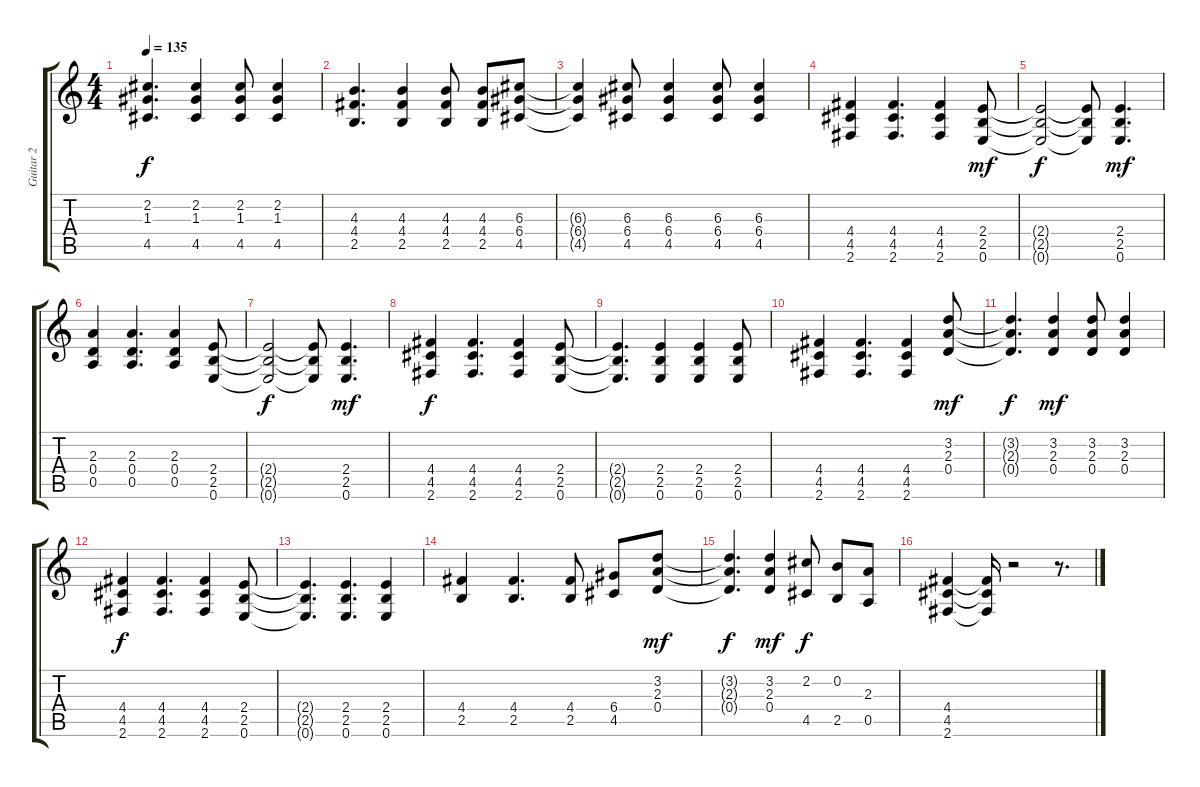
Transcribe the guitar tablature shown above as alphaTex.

\track ("Guitar 2" "Guitar 2") {instrument distortionguitar}
\staff {score tabs}
\tuning (E4 B3 G3 D3 A2 E2) {hide}
\ts (4 4)
\tempo 135
\clef g2
\ks c
(2.2{t} 1.3{t} 4.5{t}).4{d dy f} (2.2 1.3 4.5).4 (2.2 1.3 4.5).8 (2.2 1.3 4.5).4 |
(4.3 4.4 2.5).4{d} (4.3 4.4 2.5).4 (4.3 4.4 2.5).8 (4.3 4.4 2.5).8 (6.3 6.4 4.5).8 |
(6.3{t} 6.4{t} 4.5{t}).4 (6.3 6.4 4.5).8 (6.3 6.4 4.5).4 (6.3 6.4 4.5).8 (6.3 6.4 4.5).4 |
(4.4 4.5 2.6).4 (4.4 4.5 2.6).4{d} (4.4 4.5 2.6).4 (2.4 2.5 0.6).8{dy mf} |
(2.4{t} 2.5{t} 0.6{t}).2{dy f} (2.4{t} 2.5{t} 0.6{t}).8 (2.4 2.5 0.6).4{d dy mf} |
(2.3 0.4 0.5).4 (2.3 0.4 0.5).4{d} (2.3 0.4 0.5).4 (2.4 2.5 0.6).8 |
(2.4{t} 2.5{t} 0.6{t}).2{dy f} (2.4{t} 2.5{t} 0.6{t}).8 (2.4 2.5 0.6).4{d dy mf} |
(4.4 4.5 2.6).4{dy f} (4.4 4.5 2.6).4{d} (4.4 4.5 2.6).4 (2.4 2.5 0.6).8 |
(2.4{t} 2.5{t} 0.6{t}).4{d} (2.4 2.5 0.6).4 (2.4 2.5 0.6).4 (2.4 2.5 0.6).8 |
(4.4 4.5 2.6).4 (4.4 4.5 2.6).4{d} (4.4 4.5 2.6).4 (3.2 2.3 0.4).8{dy mf} |
(3.2{t} 2.3{t} 0.4{t}).4{d dy f} (3.2 2.3 0.4).4{dy mf} (3.2 2.3 0.4).8 (3.2 2.3 0.4).4 |
(4.4 4.5 2.6).4{dy f} (4.4 4.5 2.6).4{d} (4.4 4.5 2.6).4 (2.4 2.5 0.6).8 |
(2.4{t} 2.5{t} 0.6{t}).4{d} (2.4 2.5 0.6).4{d} (2.4 2.5 0.6).4 |
(4.4 2.5).4 (4.4 2.5).4{d} (4.4 2.5).8 (6.4 4.5).8 (3.2 2.3 0.4).8{dy mf} |
(3.2{t} 2.3{t} 0.4{t}).4{d dy f} (3.2 2.3 0.4).4{dy mf} (2.2 4.5).8{dy f} (0.2 2.5).8 (2.3 0.5).8 |
(4.4 4.5 2.6).4 (4.4{t} 4.5{t} 2.6{t}).16 r.2 r.8{d}
